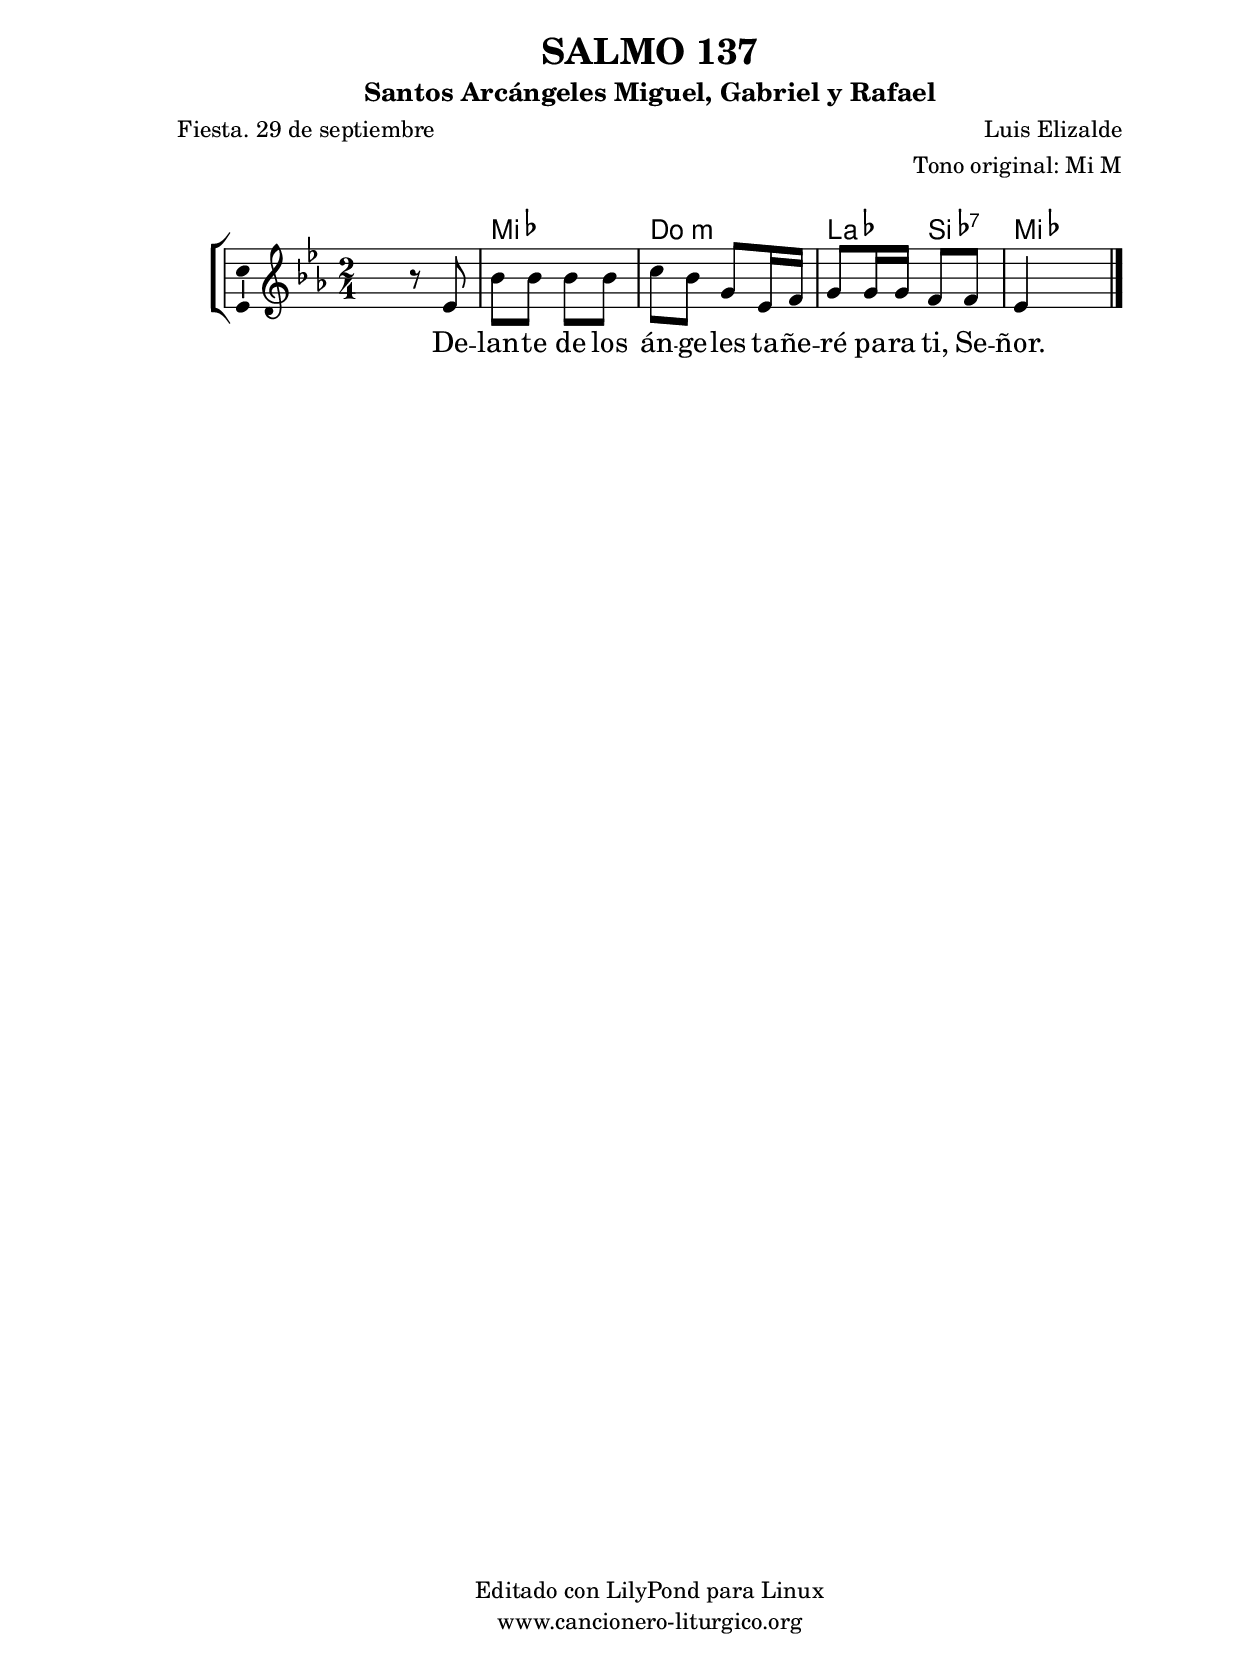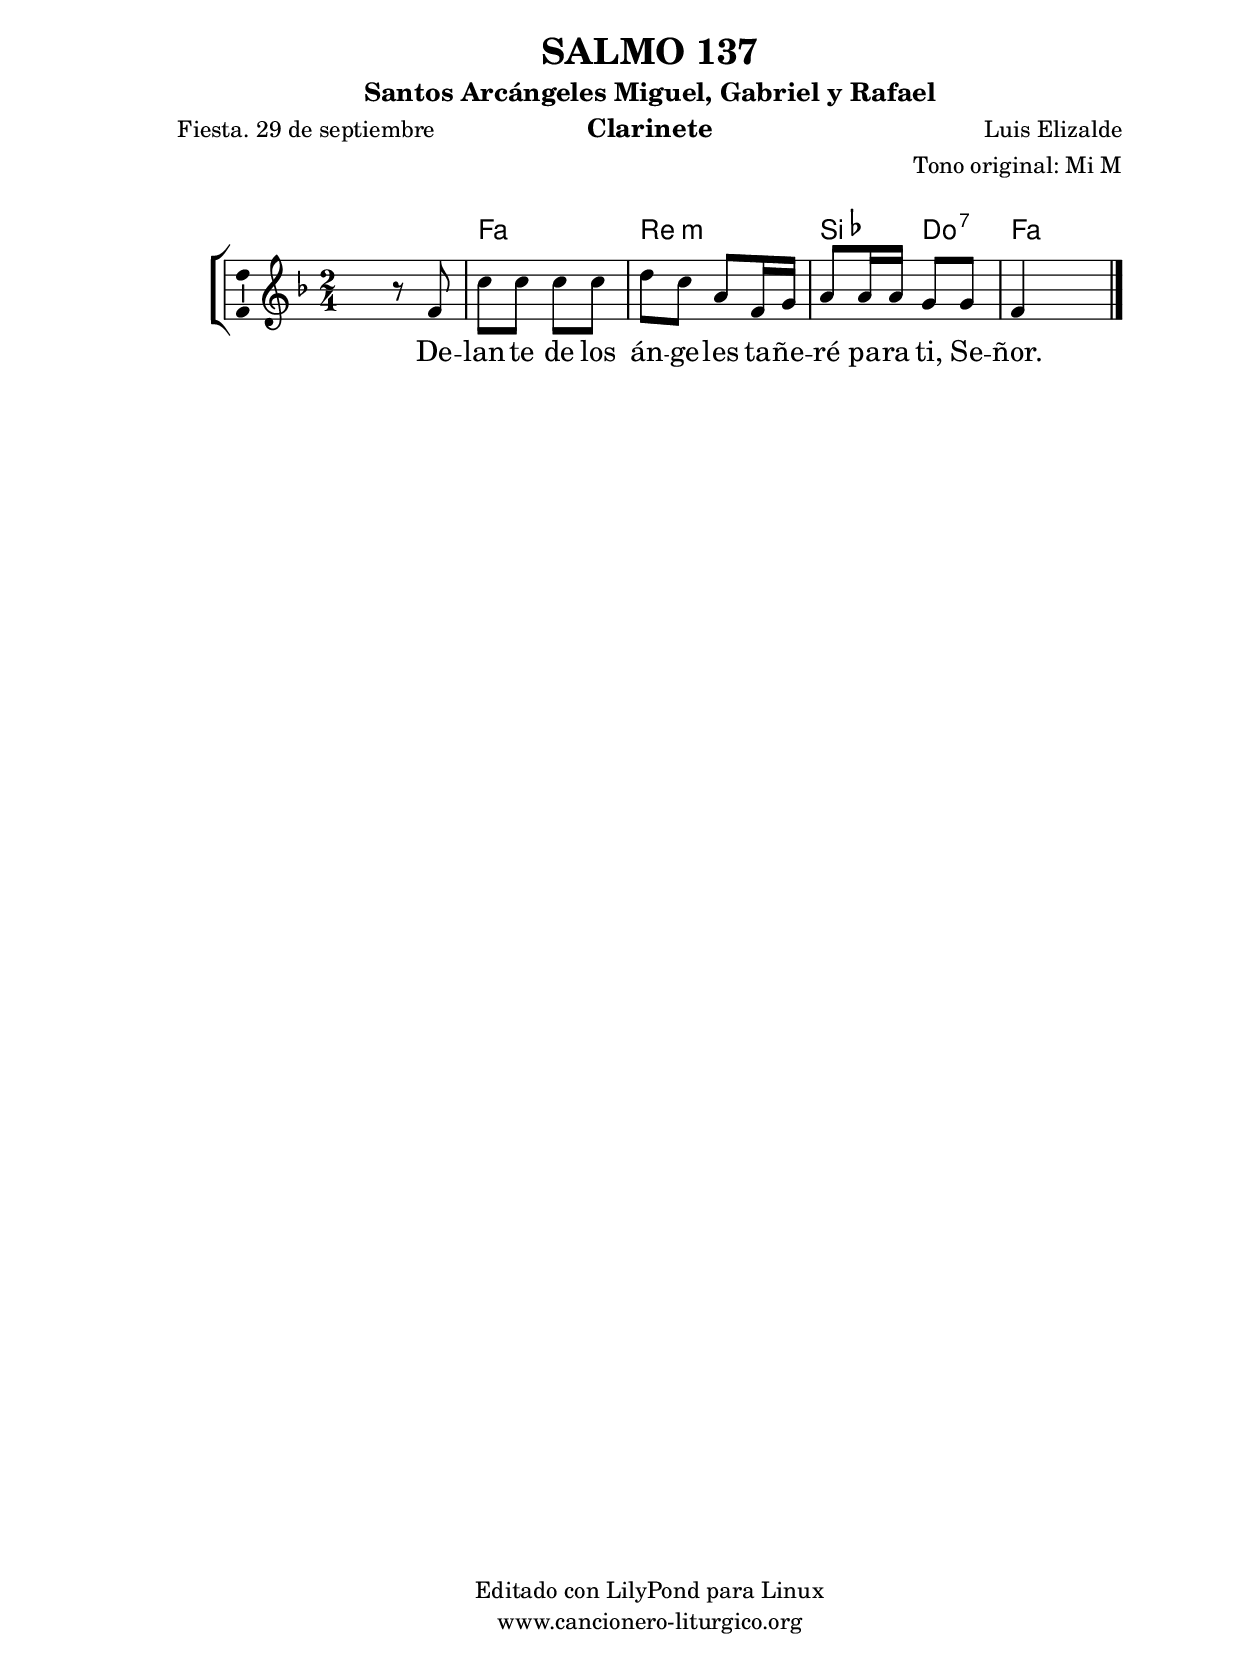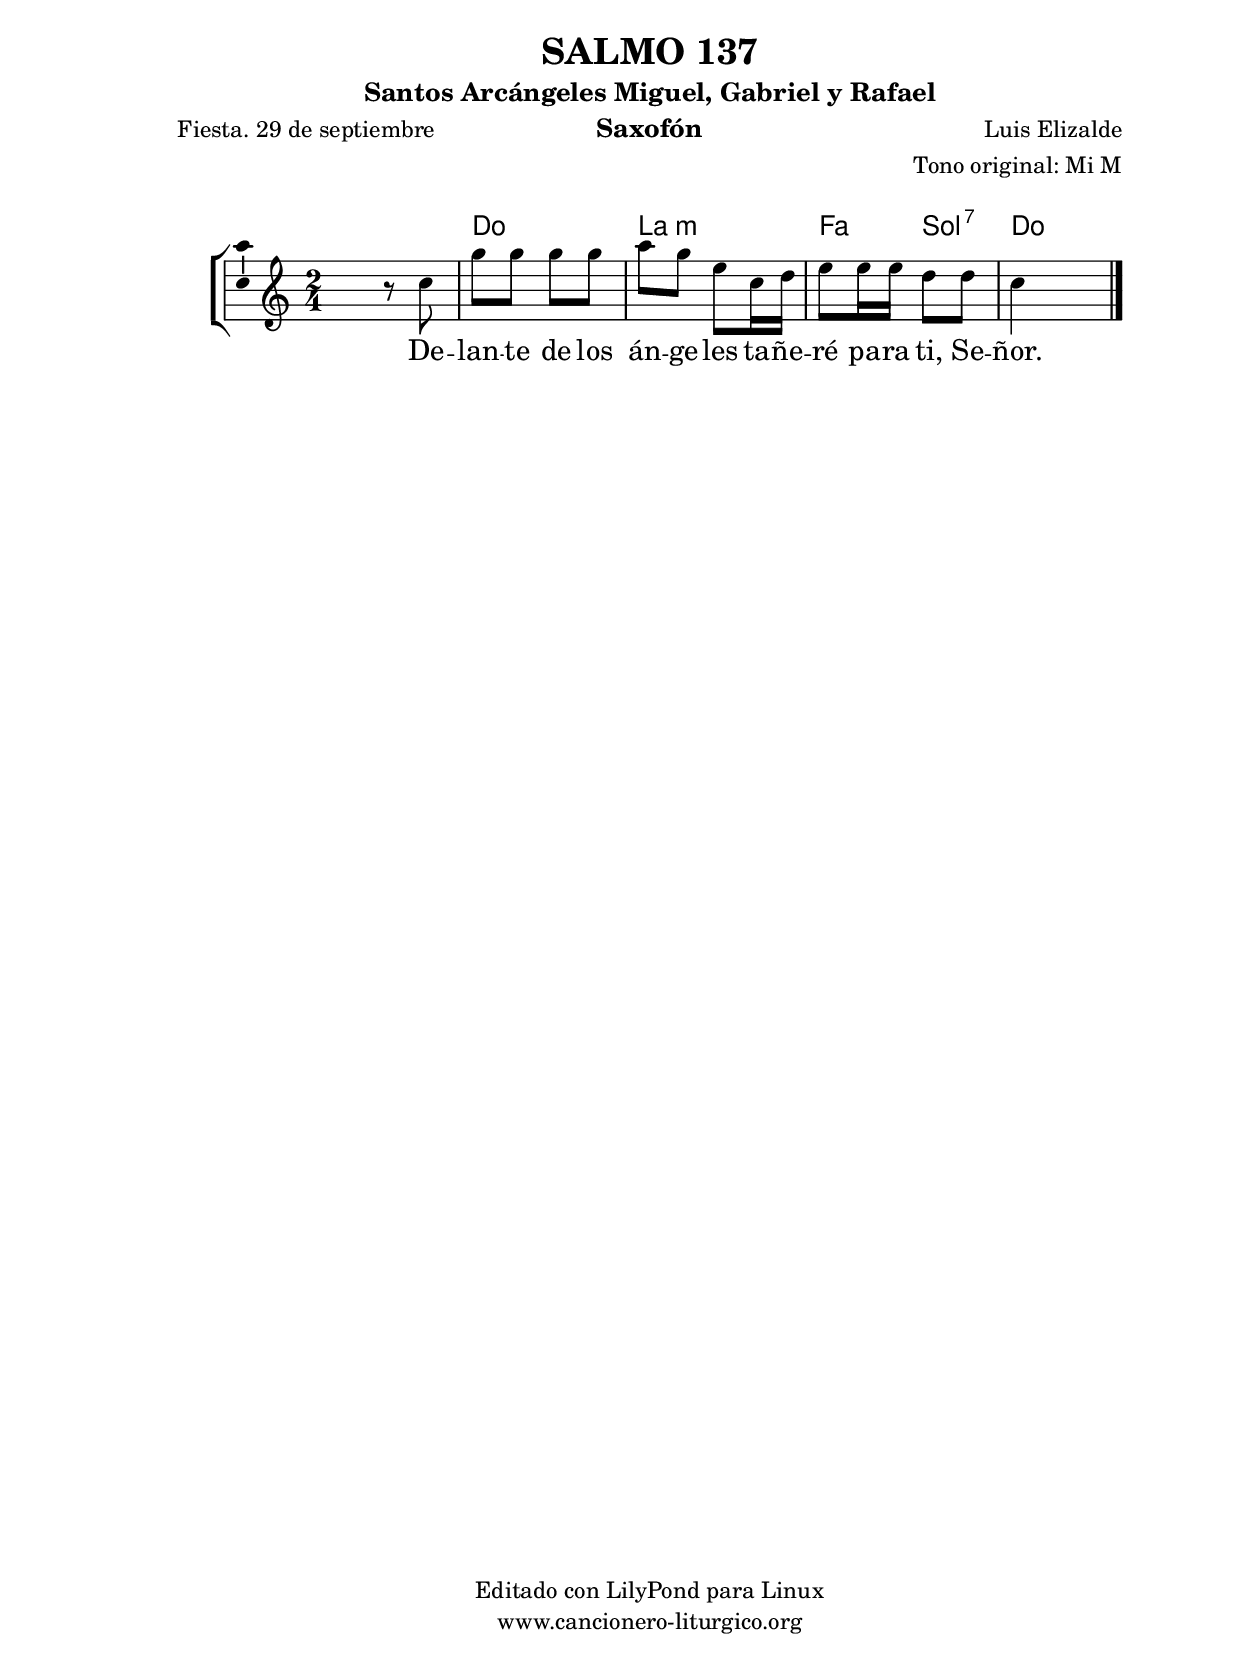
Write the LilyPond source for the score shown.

%
%para convertir .midi en .wav:
%timidity filename.midi -Ow -o finename.wav
%
%
%Para convertir de .wav a .mp3:
%lame -h -m j filename.wav
%
%
%para escuchar el midi:
%timidity nombrefichero.midi
%


%versión de lilypond para la que se ha escrito esta partitura:
\version "2.16.0"

	%Tamaño papel
	#(set-default-paper-size "a4")
	%Tamaño partitura
	#(set-global-staff-size 20)
	%No responde al pulsar sobre una nota
	#(ly:set-option 'point-and-click #f)

%parámetros del encabezamiento:
\header {
	title = "SALMO 137"
	subtitle = "Santos Arcángeles Miguel, Gabriel y Rafael"
	composer = "Luis Elizalde"
	poet = "Fiesta. 29 de septiembre"
	meter = ""
	arranger = "Tono original: Mi M"
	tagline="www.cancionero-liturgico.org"
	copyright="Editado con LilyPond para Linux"
	tiempo = ""
	usos = "Salmo"
	letra = "Delante de los ángeles tañeré para ti, Señor."
	}

%parámetros asociados al papel:
\paper  {
	oddHeaderMarkup = \markup {\fill-line { \on-the-fly #not-first-page \fromproperty #'header:title \on-the-fly #not-first-page \fromproperty #'header:composer }}
	evenHeaderMarkup = \markup {\fill-line { \fromproperty #'header:composer \fromproperty #'header:title }}
	#(set-paper-size "a4")
	print-page-number = ##f
	first-page-number = 1
	print-first-page-number = ##f
%	head-separation = 3.0 \cm
	top-margin = 2.0 \cm
	bottom-margin = 0.5\cm
%%%	bottom-margin = -1.0\cm
	left-margin = 3.0 \cm
	line-width = 16.0 \cm 
	indent = 8\mm
	interscoreline = 2.\mm
	between-system-space = 15\mm
%	para que las partituras no llenen la hoja:
	ragged-bottom = ##t
%	idem para la última hoja:
	ragged-last-bottom = ##f
%	para que las partituras llenen el ancho del papel:
	ragged-last = ##f
	after-title-space = 2.5 \cm
%page-count=1
%system-count=1

	%Flexible Vertical Spacing
%	markup-markup-spacing =
%	#'((basic-distance . 15) (minimum-distance . 15) (padding . 3))
	markup-system-spacing =
	#'((basic-distance . 15) (minimum-distance . 15) (padding . 3))
	system-system-spacing =
	#'((basic-distance . 15) (minimum-distance . 15) (padding . 3))
	score-system-spacing =
	#'((basic-distance . 15) (minimum-distance . 15) (padding . 5))
%	top-system-spacing = % header
%	#'((basic-distance . 8) (minimum-distance . 0) (padding . 3))
%	top-markup-spacing =
%	#'((basic-distance . 20) (minimum-distance . 20) (padding . 3))
	last-bottom-spacing = % footer
	#'((basic-distance . 5) (minimum-distance . 5) (padding . 3))
%	score-markup-spacing =
%	#'((basic-distance . 16) (minimum-distance . 13) (padding . 3))

	}


%parámetros que afectan a toda la partitura:
global =  {
	%clave de sol (G):
	\clef G
	%armadura:
	\transpose  e ees
	\key e \major
	\tempo 4=80
	\set Score.tempoHideNote = ##t
	}


acordes = {
	\italianChords
	\chordmode {
	\transpose  e ees
{
s2
e2 cis:m a4 b:7 e2

	}
	}
}


melodia = 
	\transpose  e ees
{
	\relative c'{
\time 2/4
s4 r8 e8
b'8 b b b
cis8 b gis e16 fis
gis8 gis16 gis fis8 fis
e4 s4

	\bar "|."
	}
	}


texto = \lyricmode {
De -- lan -- te de los án -- ge -- les
ta -- ñe -- ré pa -- ra ti, Se -- ñor.
	}


acordesStaff = \context ChordNames = acordesStaff <<
	\set chordChanges = ##t
	\acordes
	>>


vozStaff = \context Voice = vozStaff
\with {\consists "Ambitus_engraver"}
<<
%	\set Staff.instrumentName = ""
%	\set Staff.shortInstrumentName = ""
%	\set Staff.midiInstrument = #"clarinet"
%	\set Staff.midiInstrument = #"cello"
%	\set Staff.midiInstrument = #"flute"
	\set Staff.midiInstrument = #"electric guitar (jazz)"
%	\set Staff.midiInstrument = #"english horn"
%	\set Staff.midiInstrument = #"violin"
%	\set Staff.midiInstrument = #"glockenspiel"
	\set Staff.midiMinimumVolume = #0.7
	\set Staff.midiMaximumVolume = #0.9
	\global
	\melodia
	>>


textoStaff = \context Lyrics = textoStaff <<
	\lyricsto vozStaff \texto
	>>

\book {
	\score {
		\context ChoirStaff {
			\override StaffGroup.SystemStartBracket #'collapse-height = #1
			\override Score.SystemStartBar #'collapse-height = #1
			<<
			\acordesStaff
			\vozStaff
			\textoStaff
			>>
			}
		\layout {
	    		\context {
				\Lyrics
				\override LyricText #'font-size = #2
				}
	   		 \context {
				\Score
				%fontSize = #3
				\override StaffSymbol #'staff-space = #(magstep +3)
				%\override Beam #'thickness = #0.55
				%\override SpacingSpanner #'spacing-increment = #1.0
				%\override Slur #'height-limit = #1.5
				}
			}
		}
	\score {
		\unfoldRepeats
		\context ChoirStaff {
			<<
			\acordesStaff
			\vozStaff
			>>
			}
		\midi {
	  		\context {
	  			\Score
				tempoWholesPerMinute = #(ly:make-moment 70 4)
				}
			}
		}
	}

%Partitura para clarinete
#(define output-suffix "C")
\book {
	\header{
		instrument = "Clarinete"
		}
	\score {
		\context ChoirStaff {
			\override StaffGroup.SystemStartBracket #'collapse-height = #1
			\override Score.SystemStartBar #'collapse-height = #1
\transpose c d
			<<
			\acordesStaff
			\vozStaff
			\textoStaff
			>>
			}
		\layout {
	    		\context {
				\Lyrics
				\override LyricText #'font-size = #2
				}
	   		 \context {
				\Score
				%fontSize = #3
				\override StaffSymbol #'staff-space = #(magstep +3)
				%\override Beam #'thickness = #0.55
				%\override SpacingSpanner #'spacing-increment = #1.0
				%\override Slur #'height-limit = #1.5
				}
			}
		}
	}

%Partitura para saxofón
#(define output-suffix "S")
\book {
	\header{
		instrument = "Saxofón"
		}
	\score {
		\context ChoirStaff {
			\override StaffGroup.SystemStartBracket #'collapse-height = #1
			\override Score.SystemStartBar #'collapse-height = #1
\transpose c a
			<<
			\acordesStaff
			\vozStaff
			\textoStaff
			>>
			}
		\layout {
	    		\context {
				\Lyrics
				\override LyricText #'font-size = #2
				}
	   		 \context {
				\Score
				%fontSize = #3
				\override StaffSymbol #'staff-space = #(magstep +3)
				%\override Beam #'thickness = #0.55
				%\override SpacingSpanner #'spacing-increment = #1.0
				%\override Slur #'height-limit = #1.5
				}
			}
		}
	}

